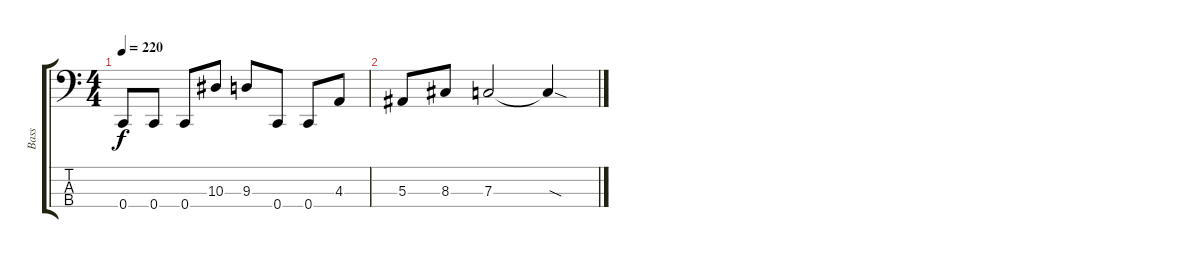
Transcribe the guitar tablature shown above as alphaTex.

\track ("Bass" "Bass") {instrument electricbassfinger}
\staff {score tabs}
\tuning (Eb2 Bb1 F1 C1) {hide}
\ts (4 4)
\tempo 220
\clef f4
\ks c
0.4.8{dy f} 0.4.8 0.4.8 10.3.8 9.3.8 0.4.8 0.4.8 4.3.8 |
5.3.8 8.3.8 7.3.2 7.3{sod t}.4
